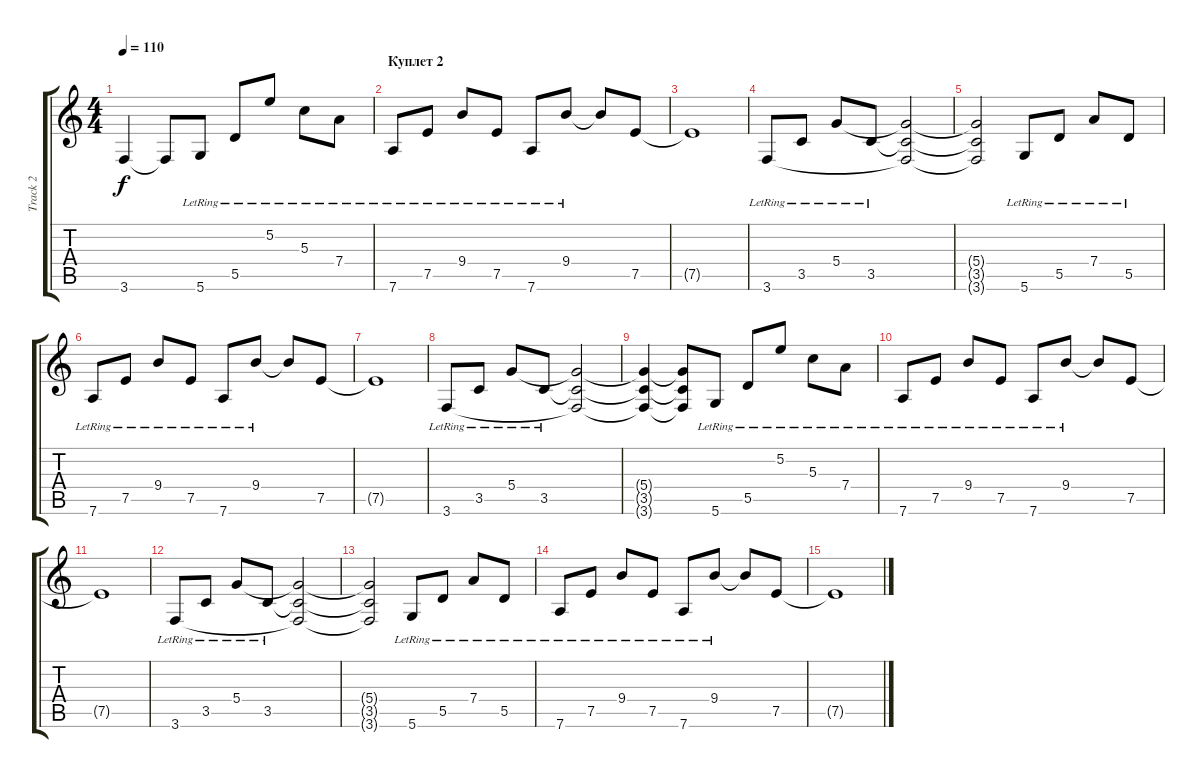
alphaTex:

\track ("Track 2" "Track 2") {instrument slapbass2}
\staff {score tabs}
\tuning (E4 B3 G3 D3 A2 D2) {hide}
\ts (4 4)
\tempo 110
\clef g2
\ks c
3.6{t}.4{dy f} 3.6{t}.8 5.6{lr}.8 5.5{lr}.8 5.2{lr}.8 5.3{lr}.8 7.4{lr}.8 |
\section ("" "Куплет 2")
7.6{lr}.8 7.5{lr}.8 9.4{lr}.8 7.5{lr}.8 7.6{lr}.8 9.4{lr}.8 9.4{t}.8 7.5.8 |
7.5{t}.1 |
3.6{lr}.8 3.5{lr}.8 5.4{lr}.8 3.5{lr}.8 (5.4{t} 3.5{t} 3.6{t}).2 |
(5.4{t} 3.5{t} 3.6{t}).2 5.6{lr}.8 5.5{lr}.8 7.4{lr}.8 5.5{lr}.8 |
7.6{lr}.8 7.5{lr}.8 9.4{lr}.8 7.5{lr}.8 7.6{lr}.8 9.4{lr}.8 9.4{t}.8 7.5.8 |
7.5{t}.1 |
3.6{lr}.8 3.5{lr}.8 5.4{lr}.8 3.5{lr}.8 (5.4{t} 3.5{t} 3.6{t}).2 |
(5.4{t} 3.5{t} 3.6{t}).4 (5.4{t} 3.5{t} 3.6{t}).8 5.6{lr}.8 5.5{lr}.8 5.2{lr}.8 5.3{lr}.8 7.4{lr}.8 |
7.6{lr}.8 7.5{lr}.8 9.4{lr}.8 7.5{lr}.8 7.6{lr}.8 9.4{lr}.8 9.4{t}.8 7.5.8 |
7.5{t}.1 |
3.6{lr}.8 3.5{lr}.8 5.4{lr}.8 3.5{lr}.8 (5.4{t} 3.5{t} 3.6{t}).2 |
(5.4{t} 3.5{t} 3.6{t}).2 5.6{lr}.8 5.5{lr}.8 7.4{lr}.8 5.5{lr}.8 |
7.6{lr}.8 7.5{lr}.8 9.4{lr}.8 7.5{lr}.8 7.6{lr}.8 9.4{lr}.8 9.4{t}.8 7.5.8 |
7.5{t}.1
